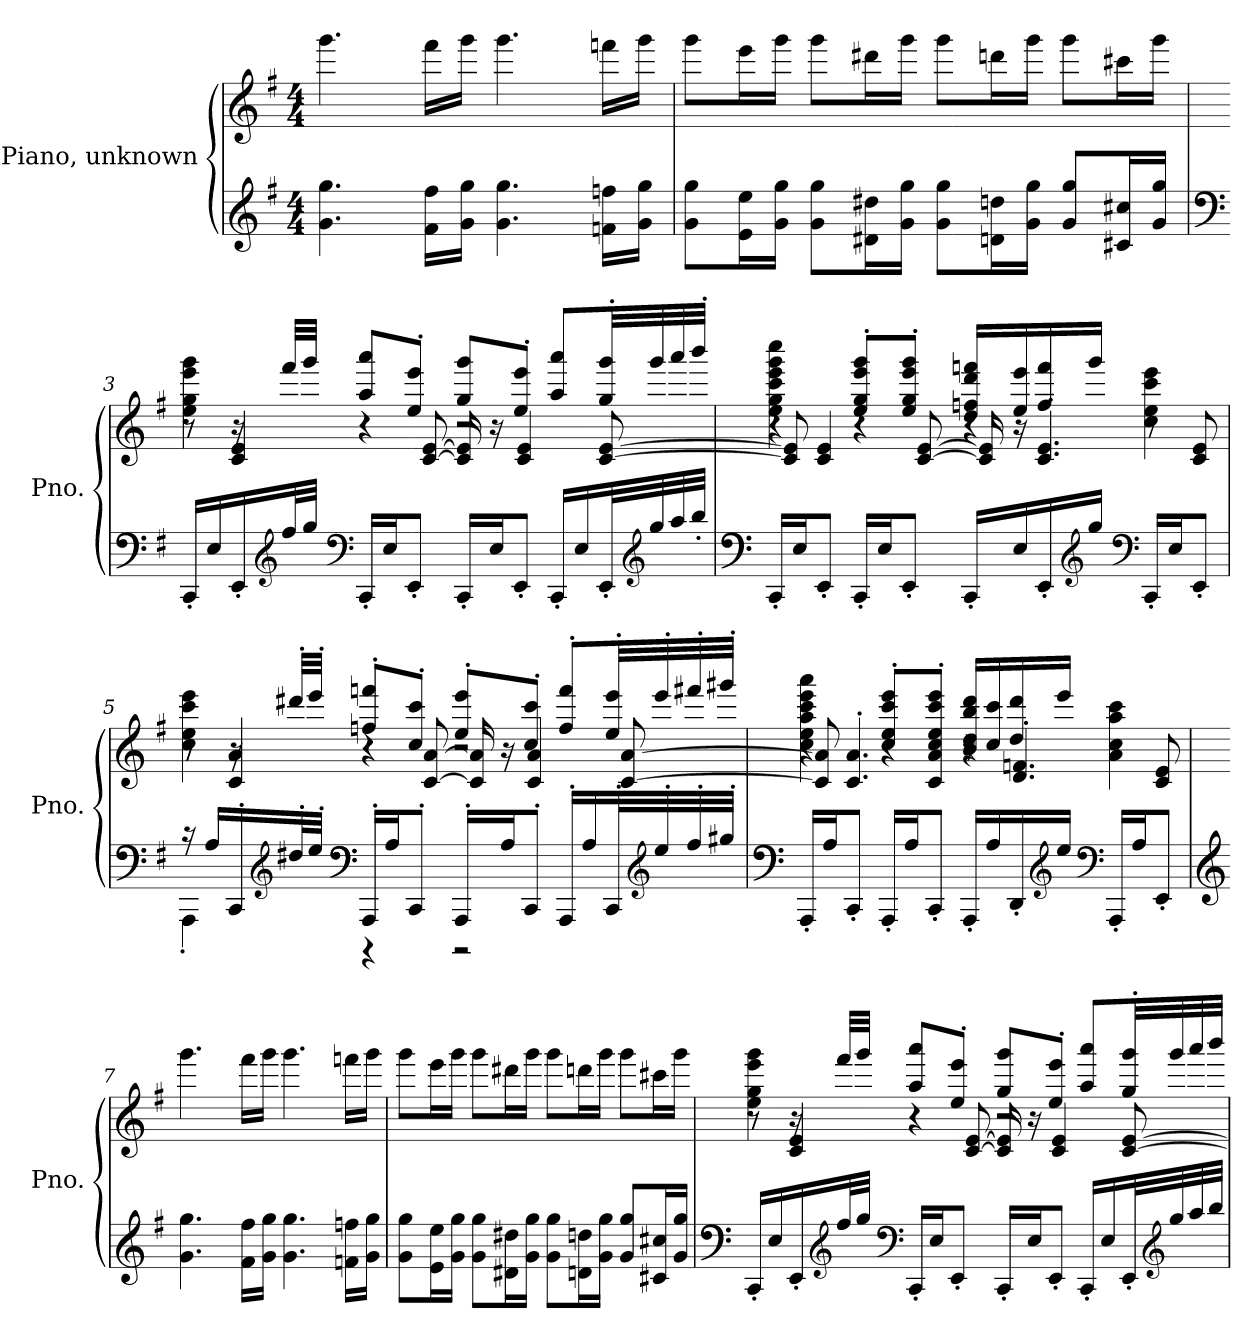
**kern	**kern
*part1	*part1
*staff2	*staff1
*I"Piano, unknown	*
*I'Pno.	*
*clefG2	*clefG2
*k[f#]	*k[f#]
*M4/4	*M4/4
*MM120	*MM120
=1	=1
4.g\ 4.gg\	4.ggg\
16f#\ 16ff#\LL	16fff#\LL
16g\ 16gg\JJ	16ggg\JJ
4.g\ 4.gg\	4.ggg\
16fn\ 16ffn\LL	16fffn\LL
16g\ 16gg\JJ	16ggg\JJ
=2	=2
8g\ 8gg\L	8ggg\L
16e\ 16ee\L	16eee\L
16g\ 16gg\JJ	16ggg\JJ
8g\ 8gg\L	8ggg\L
16d#X\ 16dd#X\L	16ddd#X\L
16g\ 16gg\JJ	16ggg\JJ
8g\ 8gg\L	8ggg\L
16dn\ 16ddn\L	16dddn\L
16g\ 16gg\JJ	16ggg\JJ
8g/ 8gg/L	8ggg\L
16c#X/ 16cc#X/L	16ccc#X\L
16g/ 16gg/JJ	16ggg\JJ
!!LO:LB:g=z
=3	=3
*clefF4	*
*	*^
*	*	*^
16CC'/LL	8r	4ee\ 4gg\ 4eee\ 4ggg\	8r
16E/	.	.	.
16EE'/	16r	.	4c/ 4e/
*clefG2	*	*	*
32ff#/L	32fff#/LLL	.	.
32gg/JJJ	32ggg/JJJ	.	.
*clefF4	*	*	*
16CC'/LL	8aa/ 8aaa/L	4r	.
16E/J	.	.	.
8EE'/J	8ee/' 8eee/'J	.	[8c/ [8e/
16CC'/LL	8gg/ 8ggg/L	2r	16c/] 16e/]
16E/J	.	.	16r
8EE'/J	8ee/' 8eee/'J	.	4c/ 4e/
16CC'/LL	8aa/ 8aaa/L	.	.
16E/	.	.	.
32EE'/L	32gg/' 32ggg/'LL	.	[8c/ [8e/
*clefG2	*	*	*
32gg/	32ggg/	.	.
32aa/	32aaa/	.	.
32bb'/JJJ	32bbb'/JJJ	.	.
!!LO:LB:g=z	!!	!!
=4	=4	=4	=4
*clefF4	*	*	*
16CC'/LL	4r	4ee\ 4gg\ 4ccc\ 4eee\ 4ggg\ 4cccc\	8c/] 8e/]
16E/J	.	.	.
8EE'/J	.	.	4c/ 4e/
16CC'/LL	8ee/' 8gg/' 8eee/' 8ggg/'L	4r	.
16E/J	.	.	.
8EE'/J	8ee/' 8gg/' 8eee/' 8ggg/'J	.	[8c/ [8e/
16CC'/LL	16dd/ 16ffn/ 16ddd/ 16fffn/LL	4r	16c/] 16e/]
16E/	16ee/ 16eee/	.	16r
16EE'/	16ff/ 16fff/	.	4.c/' 4.e/'
*clefG2	*	*	*
16gg/JJ	16ggg/JJ	.	.
*clefF4	*	*	*
16CC'/LL	8r	4cc\ 4ee\ 4ccc\ 4eee\	.
16E/J	.	.	.
8EE'/J	8c/ 8e/	.	.
!!LO:LB:g=z	!!	!!
=5	=5	=5	=5
*^	*	*	*
16r	4AAA'\	8r	4cc\ 4ee\ 4ccc\ 4eee\	8r
16A/LL	.	.	.	.
16CC'/	.	16r	.	4c/ 4a/
*clefG2	*	*	*	*
32dd#X'/L	.	32ddd#X'/LLL	.	.
32ee'/JJJ	.	32eee'/JJJ	.	.
*clefF4	*	*	*	*
16AAA'/LL	4r	8ffn/' 8fffn/'L	4r	.
16A/J	.	.	.	.
8CC'/J	.	8cc/' 8ccc/'J	.	[8c/ [8a/
16AAA'/LL	2r	8ee/' 8eee/'L	2r	16c/] 16a/]
16A/J	.	.	.	16r
8CC'/J	.	8cc/' 8ccc/'J	.	4c/ 4a/
16AAA'/LL	.	8ff/' 8fff/'L	.	.
16A/	.	.	.	.
32CC'/L	.	32ee/' 32eee/'LL	.	[8c/ [8a/
*clefG2	*	*	*	*
32ee'/	.	32eee'/	.	.
32ff#'/	.	32fff#X'/	.	.
32gg#X'/JJJ	.	32ggg#X'/JJJ	.	.
*v	*v	*	*	*
!!LO:LB:g=z	!!	!!
=6	=6	=6	=6
*clefF4	*	*	*
16AAA'/LL	4r	4cc\ 4ee\ 4aa\ 4ccc\ 4eee\ 4aaa\	8c/] 8a/]
16A/J	.	.	.
8CC'/J	.	.	4.c/' 4.a/'
16AAA'/LL	8cc/' 8ee/' 8ccc/' 8eee/'L	4r	.
16A/J	.	.	.
8CC'/J	8c/' 8a/' 8cc/' 8ee/' 8ccc/' 8eee/'J	.	.
16AAA'/LL	16b/ 16dd/ 16bb/ 16ddd/LL	4r	8r
16A/	16cc/ 16ccc/	.	.
16DD'/	16dd/ 16ddd/	.	4.d/' 4.fn/'
*clefG2	*	*	*
16ee/JJ	16eee/JJ	.	.
*clefF4	*	*	*
16AAA'/LL	8r	4a\ 4cc\ 4aa\ 4ccc\	.
16A/J	.	.	.
8EE'/J	8c/ 8e/	.	.
*	*v	*v	*v
=7	=7
*clefG2	*
4.g\ 4.gg\	4.ggg\
16f#\ 16ff#\LL	16fff#\LL
16g\ 16gg\JJ	16ggg\JJ
4.g\ 4.gg\	4.ggg\
16fn\ 16ffn\LL	16fffn\LL
16g\ 16gg\JJ	16ggg\JJ
!!LO:LB:g=z
=8	=8
8g\ 8gg\L	8ggg\L
16e\ 16ee\L	16eee\L
16g\ 16gg\JJ	16ggg\JJ
8g\ 8gg\L	8ggg\L
16d#X\ 16dd#X\L	16ddd#X\L
16g\ 16gg\JJ	16ggg\JJ
8g\ 8gg\L	8ggg\L
16dn\ 16ddn\L	16dddn\L
16g\ 16gg\JJ	16ggg\JJ
8g/ 8gg/L	8ggg\L
16c#X/ 16cc#X/L	16ccc#X\L
16g/ 16gg/JJ	16ggg\JJ
=9	=9
*clefF4	*
*	*^
*	*	*^
16CC'/LL	8r	4ee\ 4gg\ 4eee\ 4ggg\	8r
16E/	.	.	.
16EE'/	16r	.	4c/ 4e/
*clefG2	*	*	*
32ff#/L	32fff#/LLL	.	.
32gg/JJJ	32ggg/JJJ	.	.
*clefF4	*	*	*
16CC'/LL	8aa/ 8aaa/L	4r	.
16E/J	.	.	.
8EE'/J	8ee/' 8eee/'J	.	[8c/ [8e/
16CC'/LL	8gg/ 8ggg/L	2r	16c/] 16e/]
16E/J	.	.	16r
8EE'/J	8ee/' 8eee/'J	.	4c/ 4e/
16CC'/LL	8aa/ 8aaa/L	.	.
16E/	.	.	.
32EE'/L	32gg/' 32ggg/'LL	.	[8c/ [8e/
*clefG2	*	*	*
32gg/	32ggg/	.	.
32aa/	32aaa/	.	.
32bb/JJJ	32bbb/JJJ	.	.
*	*v	*v	*v
=	=
*-	*-
